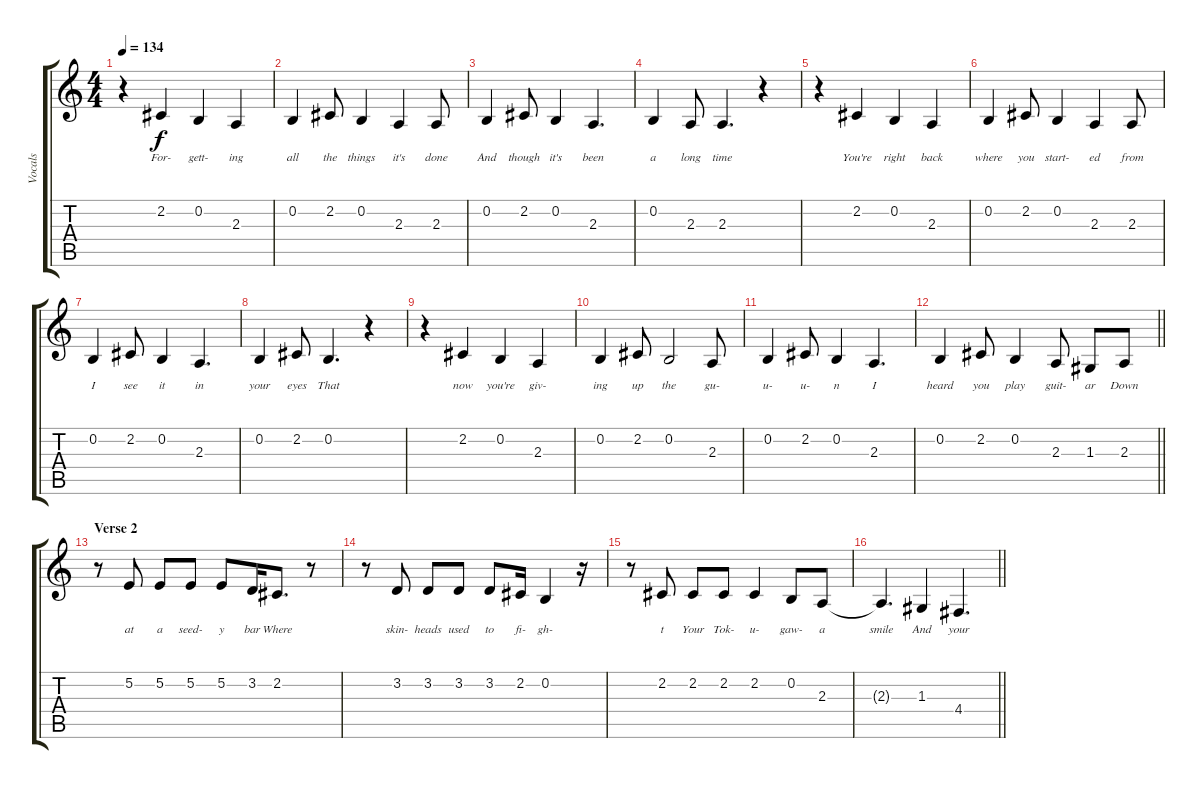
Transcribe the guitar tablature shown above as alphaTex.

\track ("Vocals" "Vocals") {instrument oboe}
\staff {score tabs}
\tuning (E4 B3 G3 D3 A2 E2) {hide}
\ts (4 4)
\tempo 134
\clef g2
\ks c
r.4{dy f} 2.2.4{lyrics (0 "For-") lyrics (1 "") lyrics (2 "") lyrics (3 "") lyrics (4 "")} 0.2.4{lyrics (0 "gett-") lyrics (1 "") lyrics (2 "") lyrics (3 "") lyrics (4 "")} 2.3.4{lyrics (0 "ing") lyrics (1 "") lyrics (2 "") lyrics (3 "") lyrics (4 "")} |
0.2.4{lyrics (0 "all") lyrics (1 "") lyrics (2 "") lyrics (3 "") lyrics (4 "")} 2.2.8{lyrics (0 "the") lyrics (1 "") lyrics (2 "") lyrics (3 "") lyrics (4 "")} 0.2.4{lyrics (0 "things") lyrics (1 "") lyrics (2 "") lyrics (3 "") lyrics (4 "")} 2.3.4{lyrics (0 "it's") lyrics (1 "") lyrics (2 "") lyrics (3 "") lyrics (4 "")} 2.3.8{lyrics (0 "done") lyrics (1 "") lyrics (2 "") lyrics (3 "") lyrics (4 "")} |
0.2.4{lyrics (0 "And") lyrics (1 "") lyrics (2 "") lyrics (3 "") lyrics (4 "")} 2.2.8{lyrics (0 "though") lyrics (1 "") lyrics (2 "") lyrics (3 "") lyrics (4 "")} 0.2.4{lyrics (0 "it's") lyrics (1 "") lyrics (2 "") lyrics (3 "") lyrics (4 "")} 2.3.4{d lyrics (0 "been") lyrics (1 "") lyrics (2 "") lyrics (3 "") lyrics (4 "")} |
0.2.4{lyrics (0 "a") lyrics (1 "") lyrics (2 "") lyrics (3 "") lyrics (4 "")} 2.3.8{lyrics (0 "long") lyrics (1 "") lyrics (2 "") lyrics (3 "") lyrics (4 "")} 2.3.4{d lyrics (0 "time") lyrics (1 "") lyrics (2 "") lyrics (3 "") lyrics (4 "")} r.4 |
r.4 2.2.4{lyrics (0 "You're") lyrics (1 "") lyrics (2 "") lyrics (3 "") lyrics (4 "")} 0.2.4{lyrics (0 "right") lyrics (1 "") lyrics (2 "") lyrics (3 "") lyrics (4 "")} 2.3.4{lyrics (0 "back") lyrics (1 "") lyrics (2 "") lyrics (3 "") lyrics (4 "")} |
0.2.4{lyrics (0 "where") lyrics (1 "") lyrics (2 "") lyrics (3 "") lyrics (4 "")} 2.2.8{lyrics (0 "you") lyrics (1 "") lyrics (2 "") lyrics (3 "") lyrics (4 "")} 0.2.4{lyrics (0 "start-") lyrics (1 "") lyrics (2 "") lyrics (3 "") lyrics (4 "")} 2.3.4{lyrics (0 "ed") lyrics (1 "") lyrics (2 "") lyrics (3 "") lyrics (4 "")} 2.3.8{lyrics (0 "from") lyrics (1 "") lyrics (2 "") lyrics (3 "") lyrics (4 "")} |
0.2.4{lyrics (0 "I") lyrics (1 "") lyrics (2 "") lyrics (3 "") lyrics (4 "")} 2.2.8{lyrics (0 "see") lyrics (1 "") lyrics (2 "") lyrics (3 "") lyrics (4 "")} 0.2.4{lyrics (0 "it") lyrics (1 "") lyrics (2 "") lyrics (3 "") lyrics (4 "")} 2.3.4{d lyrics (0 "in") lyrics (1 "") lyrics (2 "") lyrics (3 "") lyrics (4 "")} |
0.2.4{lyrics (0 "your") lyrics (1 "") lyrics (2 "") lyrics (3 "") lyrics (4 "")} 2.2.8{lyrics (0 "eyes") lyrics (1 "") lyrics (2 "") lyrics (3 "") lyrics (4 "")} 0.2.4{d lyrics (0 "That") lyrics (1 "") lyrics (2 "") lyrics (3 "") lyrics (4 "")} r.4 |
r.4 2.2.4{lyrics (0 "now") lyrics (1 "") lyrics (2 "") lyrics (3 "") lyrics (4 "")} 0.2.4{lyrics (0 "you're") lyrics (1 "") lyrics (2 "") lyrics (3 "") lyrics (4 "")} 2.3.4{lyrics (0 "giv-") lyrics (1 "") lyrics (2 "") lyrics (3 "") lyrics (4 "")} |
0.2.4{lyrics (0 "ing") lyrics (1 "") lyrics (2 "") lyrics (3 "") lyrics (4 "")} 2.2.8{lyrics (0 "up") lyrics (1 "") lyrics (2 "") lyrics (3 "") lyrics (4 "")} 0.2.2{lyrics (0 "the") lyrics (1 "") lyrics (2 "") lyrics (3 "") lyrics (4 "")} 2.3.8{lyrics (0 "gu-") lyrics (1 "") lyrics (2 "") lyrics (3 "") lyrics (4 "")} |
0.2.4{lyrics (0 "u-") lyrics (1 "") lyrics (2 "") lyrics (3 "") lyrics (4 "")} 2.2.8{lyrics (0 "u-") lyrics (1 "") lyrics (2 "") lyrics (3 "") lyrics (4 "")} 0.2.4{lyrics (0 "n") lyrics (1 "") lyrics (2 "") lyrics (3 "") lyrics (4 "")} 2.3.4{d lyrics (0 "I") lyrics (1 "") lyrics (2 "") lyrics (3 "") lyrics (4 "")} |
\barLineRight lightlight
0.2.4{lyrics (0 "heard") lyrics (1 "") lyrics (2 "") lyrics (3 "") lyrics (4 "")} 2.2.8{lyrics (0 "you") lyrics (1 "") lyrics (2 "") lyrics (3 "") lyrics (4 "")} 0.2.4{lyrics (0 "play") lyrics (1 "") lyrics (2 "") lyrics (3 "") lyrics (4 "")} 2.3.8{lyrics (0 "guit-") lyrics (1 "") lyrics (2 "") lyrics (3 "") lyrics (4 "")} 1.3.8{lyrics (0 "ar") lyrics (1 "") lyrics (2 "") lyrics (3 "") lyrics (4 "")} 2.3.8{lyrics (0 "Down") lyrics (1 "") lyrics (2 "") lyrics (3 "") lyrics (4 "")} |
\section ("" "Verse 2")
r.8 5.2.8{lyrics (0 "at") lyrics (1 "") lyrics (2 "") lyrics (3 "") lyrics (4 "")} 5.2.8{lyrics (0 "a") lyrics (1 "") lyrics (2 "") lyrics (3 "") lyrics (4 "")} 5.2.8{lyrics (0 "seed-") lyrics (1 "") lyrics (2 "") lyrics (3 "") lyrics (4 "")} 5.2.8{lyrics (0 "y") lyrics (1 "") lyrics (2 "") lyrics (3 "") lyrics (4 "")} 3.2.16{lyrics (0 "bar") lyrics (1 "") lyrics (2 "") lyrics (3 "") lyrics (4 "")} 2.2.8{d lyrics (0 "Where") lyrics (1 "") lyrics (2 "") lyrics (3 "") lyrics (4 "")} r.8 |
r.8 3.2.8{lyrics (0 "skin-") lyrics (1 "") lyrics (2 "") lyrics (3 "") lyrics (4 "")} 3.2.8{lyrics (0 "heads") lyrics (1 "") lyrics (2 "") lyrics (3 "") lyrics (4 "")} 3.2.8{lyrics (0 "used") lyrics (1 "") lyrics (2 "") lyrics (3 "") lyrics (4 "")} 3.2.8{lyrics (0 "to") lyrics (1 "") lyrics (2 "") lyrics (3 "") lyrics (4 "")} 2.2.16{lyrics (0 "fi-") lyrics (1 "") lyrics (2 "") lyrics (3 "") lyrics (4 "")} 0.2.4{lyrics (0 "gh-") lyrics (1 "") lyrics (2 "") lyrics (3 "") lyrics (4 "")} r.16 |
r.8 2.2.8{lyrics (0 "t") lyrics (1 "") lyrics (2 "") lyrics (3 "") lyrics (4 "")} 2.2.8{lyrics (0 "Your") lyrics (1 "") lyrics (2 "") lyrics (3 "") lyrics (4 "")} 2.2.8{lyrics (0 "Tok-") lyrics (1 "") lyrics (2 "") lyrics (3 "") lyrics (4 "")} 2.2.4{lyrics (0 "u-") lyrics (1 "") lyrics (2 "") lyrics (3 "") lyrics (4 "")} 0.2.8{lyrics (0 "gaw-") lyrics (1 "") lyrics (2 "") lyrics (3 "") lyrics (4 "")} 2.3.8{lyrics (0 "a") lyrics (1 "") lyrics (2 "") lyrics (3 "") lyrics (4 "")} |
\barLineRight lightlight
2.3{t}.4{d lyrics (0 "smile") lyrics (1 "") lyrics (2 "") lyrics (3 "") lyrics (4 "")} 1.3.4{lyrics (0 "And") lyrics (1 "") lyrics (2 "") lyrics (3 "") lyrics (4 "")} 4.4.4{d lyrics (0 "your") lyrics (1 "") lyrics (2 "") lyrics (3 "") lyrics (4 "")}
